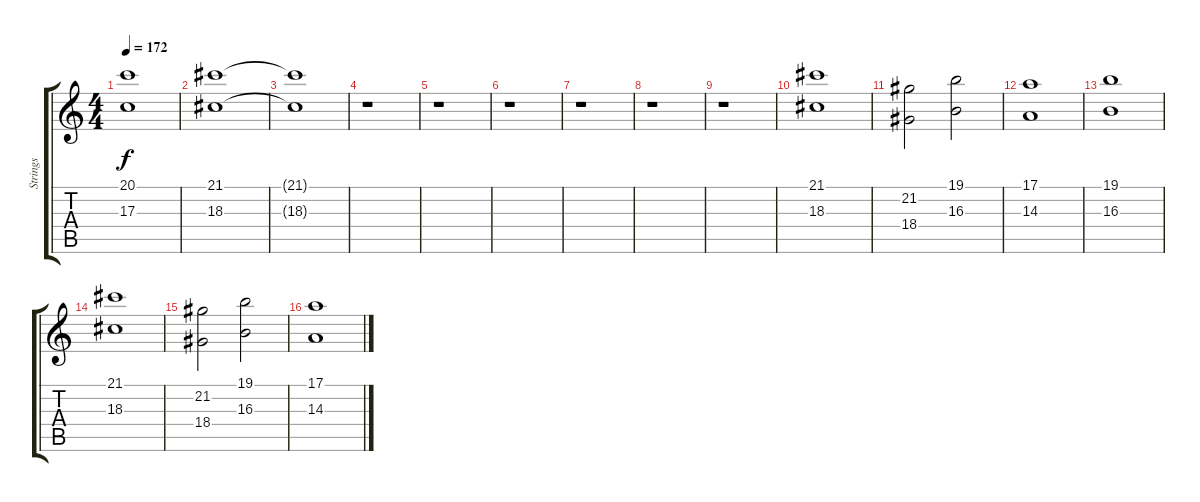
\track ("Strings" "Strings") {instrument stringensemble1}
\staff {score tabs}
\tuning (E4 B3 G3 D3 A2 E2) {hide}
\ts (4 4)
\tempo 172
\clef g2
\ks c
(20.1 17.3).1{dy f} |
(21.1 18.3).1{volume 0} |
(21.1{t} 18.3{t}).1 |
r.1 |
r.1 |
\section ("" "")
r.1 |
r.1 |
r.1 |
r.1 |
\section ("" "")
(21.1 18.3).1{volume 10} |
(21.2 18.4).2 (19.1 16.3).2 |
(17.1 14.3).1 |
(19.1 16.3).1 |
(21.1 18.3).1 |
(21.2 18.4).2 (19.1 16.3).2 |
(17.1 14.3).1
